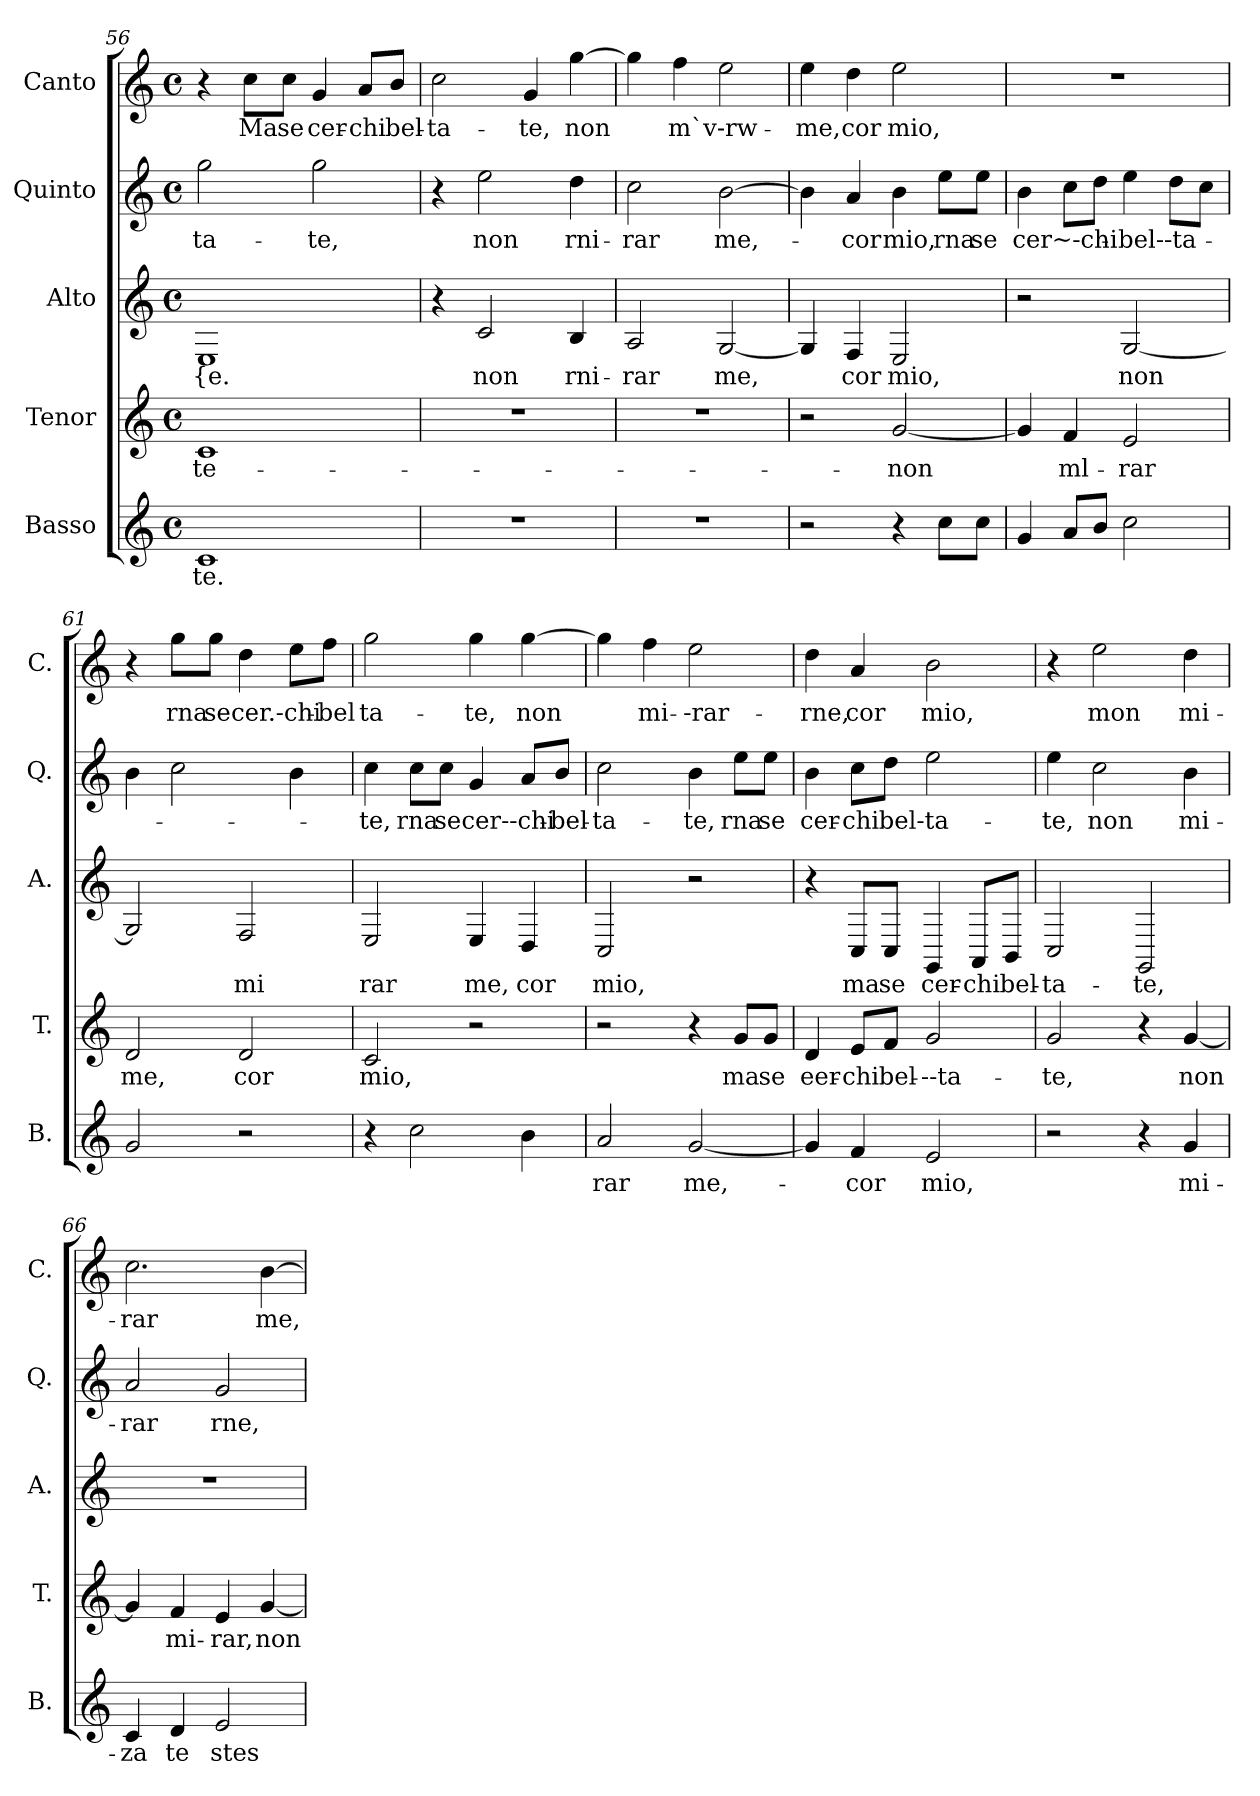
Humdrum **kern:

**kern	**text	**kern	**text	**kern	**text	**kern	**text	**kern	**text
*part5	*part5	*part4	*part4	*part3	*part3	*part2	*part2	*part1	*part1
*staff5	*staff5	*staff4	*staff4	*staff3	*staff3	*staff2	*staff2	*staff1	*staff1
*I"Basso	*	*I"Tenor	*	*I"Alto	*	*I"Quinto	*	*I"Canto	*
*I'B.	*	*I'T.	*	*I'A.	*	*I'Q.	*	*I'C.	*
*clefG2	*	*clefG2	*	*clefG2	*	*clefG2	*	*clefG2	*
*k[]	*	*k[]	*	*k[]	*	*k[]	*	*k[]	*
*M4/4	*	*M4/4	*	*M4/4	*	*M4/4	*	*M4/4	*
*met(c)	*	*met(c)	*	*met(c)	*	*met(c)	*	*met(c)	*
=56	=56	=56	=56	=56	=56	=56	=56	=56	=56
!	!LO:LY:b	!	!LO:LY:b	!	!LO:LY:b	!	!LO:LY:b	!	!
1c	-te.	1c	-te-	1E	-{e.	2gg\	-ta-	4r	.
!	!	!	!	!	!	!	!	!	!LO:LY:b
.	.	.	.	.	.	.	.	8cc\L	-Ma
!	!	!	!	!	!	!	!	!	!LO:LY:b
.	.	.	.	.	.	.	.	8cc\J	-se
!	!	!	!	!	!	!	!LO:LY:b	!	!LO:LY:b
.	.	.	.	.	.	2gg\	-te,	4g/	-cer-
!	!	!	!	!	!	!	!	!	!LO:LY:b
.	.	.	.	.	.	.	.	8a/L	-chi
!	!	!	!	!	!	!	!	!	!LO:LY:b
.	.	.	.	.	.	.	.	8b/J	-bel-
=57	=57	=57	=57	=57	=57	=57	=57	=57	=57
!	!	!	!	!	!	!	!	!	!LO:LY:b
1r	.	1r	.	4r	.	4r	.	2cc\	-ta-
!	!	!	!	!	!LO:LY:b	!	!LO:LY:b	!	!
.	.	.	.	2c/	-non	2ee\	-non	.	.
!	!	!	!	!	!	!	!	!	!LO:LY:b
.	.	.	.	.	.	.	.	4g/	-te,
!	!	!	!	!	!LO:LY:b	!	!LO:LY:b	!	!LO:LY:b
.	.	.	.	4B/	-rni-	4dd\	-rni-	[4gg\	-non
=58	=58	=58	=58	=58	=58	=58	=58	=58	=58
!	!	!	!	!	!LO:LY:b	!	!LO:LY:b	!	!
1r	.	1r	.	2A/	-rar	2cc\	-rar	4gg\]	.
!	!	!	!	!	!	!	!	!	!LO:LY:b
.	.	.	.	.	.	.	.	4ff\	-m`v-rw-
!	!	!	!	!	!LO:LY:b	!	!LO:LY:b	!	!
.	.	.	.	[2G/	-me,	[2b\	-me,-	2ee\	.
!!LO:PB:g=z
=59	=59	=59	=59	=59	=59	=59	=59	=59	=59
!	!	!	!	!	!	!	!	!	!LO:LY:b
2r	.	2r	.	4G/]	.	4b\]	.	4ee\	-me,
!	!	!	!	!	!LO:LY:b	!	!LO:LY:b	!	!LO:LY:b
.	.	.	.	4F/	-cor	4a/	-cor	4dd\	-cor
!	!	!	!LO:LY:b	!	!LO:LY:b	!	!LO:LY:b	!	!LO:LY:b
4r	.	[2g/	-non	2E/	-mio,	4b\	-mio,	2ee\	-mio,
!	!	!	!	!	!	!	!LO:LY:b	!	!
8cc\L	.	.	.	.	.	8ee\L	-rna	.	.
!	!	!	!	!	!	!	!LO:LY:b	!	!
8cc\J	.	.	.	.	.	8ee\J	-se	.	.
=60	=60	=60	=60	=60	=60	=60	=60	=60	=60
!	!	!	!	!	!	!	!LO:LY:b	!	!
4g/	.	4g/]	.	2r	.	4b\	-cer~-chi-	1r	.
!	!	!	!LO:LY:b	!	!	!	!	!	!
8a/L	.	4f/	-ml-	.	.	8cc\L	.	.	.
8b/J	.	.	.	.	.	8dd\J	.	.	.
!	!	!	!LO:LY:b	!	!LO:LY:b	!	!LO:LY:b	!	!
2cc\	.	2e/	-rar	[2G/	-non	4ee\	-bel--ta-	.	.
.	.	.	.	.	.	8dd\L	.	.	.
.	.	.	.	.	.	8cc\J	.	.	.
=61	=61	=61	=61	=61	=61	=61	=61	=61	=61
!	!	!	!LO:LY:b	!	!	!	!	!	!
2g/	.	2d/	-me,	2G/]	.	4b\	.	4r	.
!	!	!	!	!	!	!	!	!	!LO:LY:b
.	.	.	.	.	.	2cc\	.	8gg\L	-rna
!	!	!	!	!	!	!	!	!	!LO:LY:b
.	.	.	.	.	.	.	.	8gg\J	-se
!	!	!	!LO:LY:b	!	!LO:LY:b	!	!	!	!LO:LY:b
2r	.	2d/	-cor	2F/	-mi	.	.	4dd\	-cer.-chi-
.	.	.	.	.	.	4b\	.	8ee\L	.
!	!	!	!	!	!	!	!	!	!LO:LY:b
.	.	.	.	.	.	.	.	8ff\J	-bel
=62	=62	=62	=62	=62	=62	=62	=62	=62	=62
!	!	!	!LO:LY:b	!	!LO:LY:b	!	!LO:LY:b	!	!LO:LY:b
4r	.	2c/	-mio,	2E/	-rar	4cc\	-te,	2gg\	-ta-
!	!	!	!	!	!	!	!LO:LY:b	!	!
2cc\	.	.	.	.	.	8cc\L	-rna	.	.
!	!	!	!	!	!	!	!LO:LY:b	!	!
.	.	.	.	.	.	8cc\J	-se	.	.
!	!	!	!	!	!LO:LY:b	!	!LO:LY:b	!	!LO:LY:b
.	.	2r	.	4E/	-me,	4g/	-cer--chi-	4gg\	-te,
!	!	!	!	!	!LO:LY:b	!	!	!	!LO:LY:b
4b\	.	.	.	4D/	-cor	8a/L	.	[4gg\	-non
!	!	!	!	!	!	!	!LO:LY:b	!	!
.	.	.	.	.	.	8b/J	-bel-	.	.
=63	=63	=63	=63	=63	=63	=63	=63	=63	=63
!	!LO:LY:b	!	!	!	!LO:LY:b	!	!LO:LY:b	!	!
2a/	-rar	2r	.	2C/	-mio,	2cc\	-ta-	4gg\]	.
!	!	!	!	!	!	!	!	!	!LO:LY:b
.	.	.	.	.	.	.	.	4ff\	-mi-
!	!LO:LY:b	!	!	!	!	!	!LO:LY:b	!	!LO:LY:b
[2g/	-me,-	4r	.	2r	.	4b\	-te,	2ee\	--rar-
!	!	!	!LO:LY:b	!	!	!	!LO:LY:b	!	!
.	.	8g/L	-ma	.	.	8ee\L	-rna	.	.
!	!	!	!LO:LY:b	!	!	!	!LO:LY:b	!	!
.	.	8g/J	-se	.	.	8ee\J	-se	.	.
!!LO:LB:g=z
=64	=64	=64	=64	=64	=64	=64	=64	=64	=64
!	!	!	!LO:LY:b	!	!	!	!LO:LY:b	!	!LO:LY:b
4g/]	.	4d/	-eer-	4r	.	4b\	-cer-	4dd\	-rne,
!	!LO:LY:b	!	!LO:LY:b	!	!LO:LY:b	!	!LO:LY:b	!	!LO:LY:b
4f/	-cor	8e/L	-chi	8C/L	-ma	8cc\L	-chi	4a/	-cor
!	!	!	!LO:LY:b	!	!LO:LY:b	!	!LO:LY:b	!	!
.	.	8f/J	-bel-	8C/J	-se	8dd\J	-bel-ta-	.	.
!	!LO:LY:b	!	!LO:LY:b	!	!LO:LY:b	!	!	!	!LO:LY:b
2e/	-mio,	2g/	---ta-	4GG/	-cer-	2ee\	.	2b\	-mio,
!	!	!	!	!	!LO:LY:b	!	!	!	!
.	.	.	.	8AA/L	-chi	.	.	.	.
!	!	!	!	!	!LO:LY:b	!	!	!	!
.	.	.	.	8BB/J	-bel-	.	.	.	.
=65	=65	=65	=65	=65	=65	=65	=65	=65	=65
!	!	!	!LO:LY:b	!	!LO:LY:b	!	!LO:LY:b	!	!
2r	.	2g/	-te,	2C/	-ta-	4ee\	-te,	4r	.
!	!	!	!	!	!	!	!LO:LY:b	!	!LO:LY:b
.	.	.	.	.	.	2cc\	-non	2ee\	-mon
!	!	!	!	!	!LO:LY:b	!	!	!	!
4r	.	4r	.	2GG/	-te,	.	.	.	.
!	!LO:LY:b	!	!LO:LY:b	!	!	!	!LO:LY:b	!	!LO:LY:b
4g/	-mi-	[4g/	-non	.	.	4b\	-mi-	4dd\	-mi-
=66	=66	=66	=66	=66	=66	=66	=66	=66	=66
!	!LO:LY:b	!	!	!	!	!	!LO:LY:b	!	!LO:LY:b
4c/	-za	4g/]	.	1r	.	2a/	-rar	2.cc\	-rar
!	!LO:LY:b	!	!LO:LY:b	!	!	!	!	!	!
4d/	-te	4f/	-mi-	.	.	.	.	.	.
!	!LO:LY:b	!	!LO:LY:b	!	!	!	!LO:LY:b	!	!
2e/	-stes-	4e/	-rar,	.	.	2g/	-rne,	.	.
!	!	!	!LO:LY:b	!	!	!	!	!	!LO:LY:b
.	.	[4g/	-non	.	.	.	.	[4b\	-me,-
=	=	=	=	=	=	=	=	=	=
*-	*-	*-	*-	*-	*-	*-	*-	*-	*-
